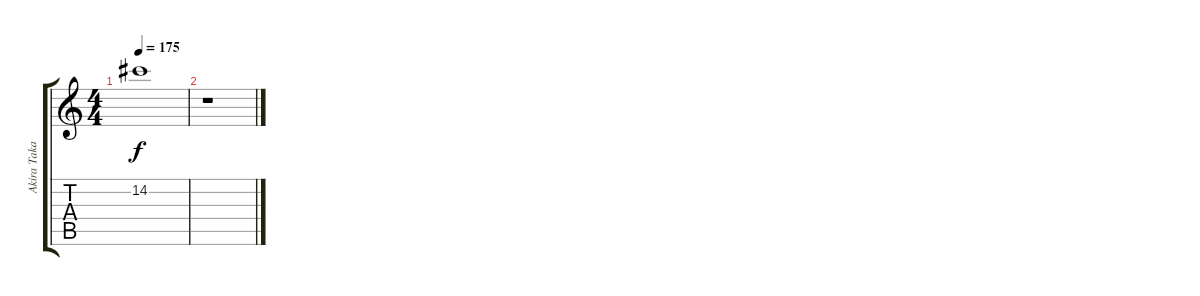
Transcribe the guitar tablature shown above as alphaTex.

\track ("Akira Takasaki 2" "Akira Taka") {instrument distortionguitar}
\staff {score tabs}
\tuning (E4 B3 G3 D3 A2 E2) {hide}
\ts (4 4)
\tempo 175
\clef g2
\ks c
14.2{t}.1{dy f} |
r.1
